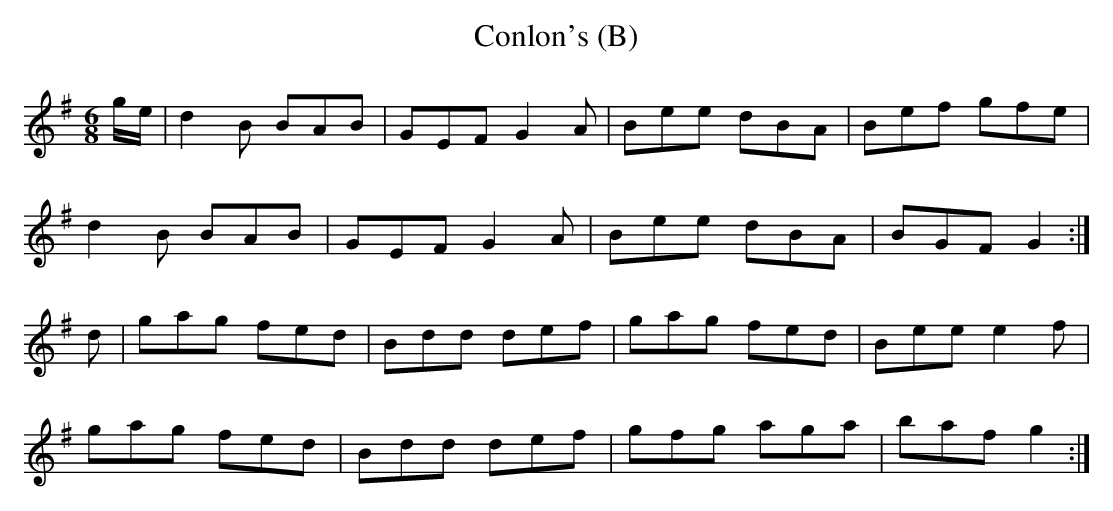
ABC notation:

X:1
T: Conlon's (B)
M: 6/8
L: 1/8
K: G
g/e/ | d2 B BAB | GEF G2 A | Bee dBA | Bef gfe |
d2 B BAB | GEF G2 A | Bee dBA | BGF G2 :|
d | gag fed | Bdd def | gag fed | Bee e2 f |
gag fed | Bdd def | gfg aga | baf g2 :|
